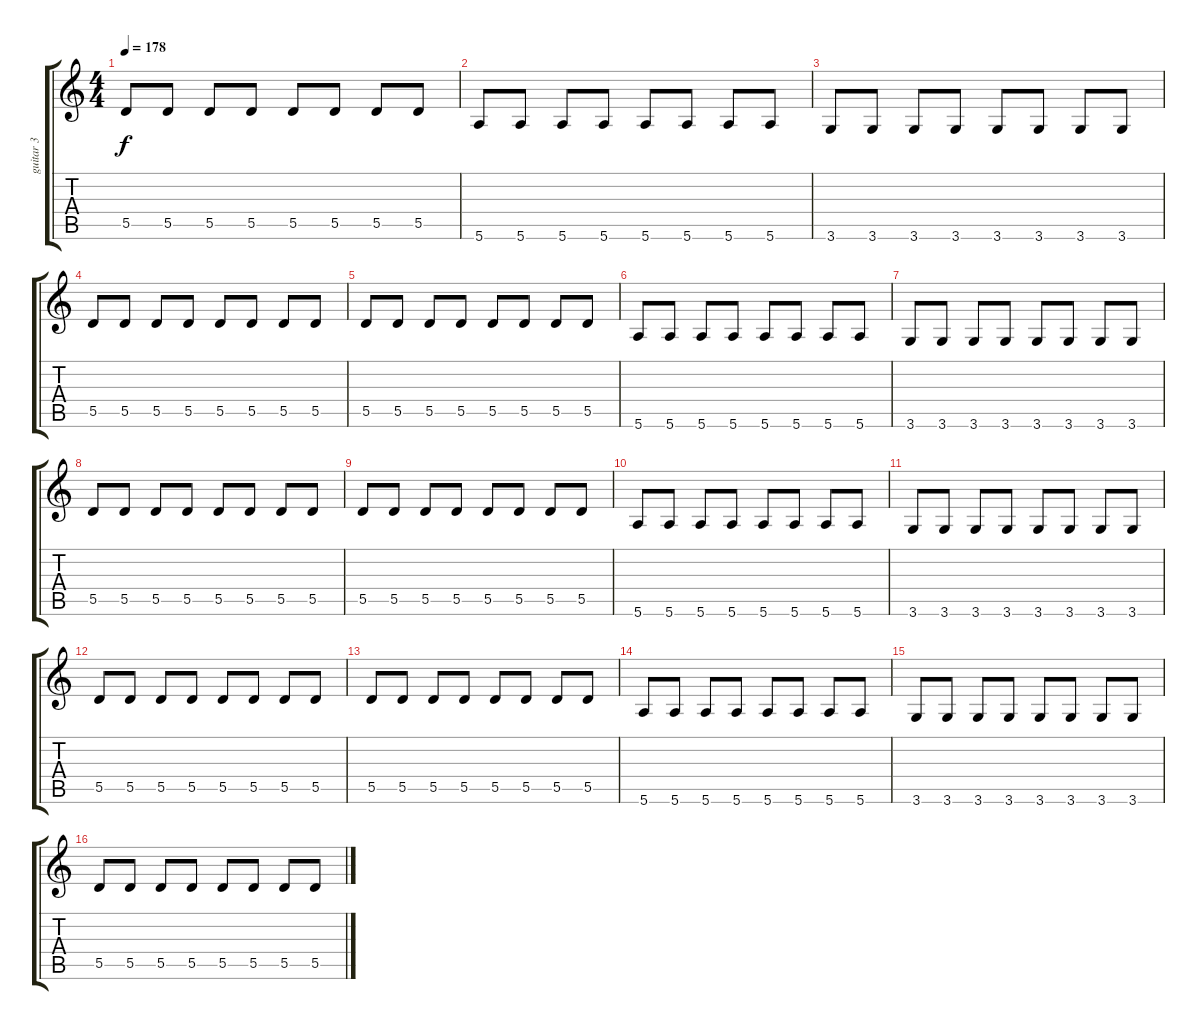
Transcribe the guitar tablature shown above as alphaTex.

\track ("guitar 3" "guitar 3") {instrument electricbassfinger}
\staff {score tabs}
\tuning (E4 B3 G3 D3 A2 E2) {hide}
\ts (4 4)
\tempo 178
\clef g2
\ks c
5.5.8{dy f} 5.5.8 5.5.8 5.5.8 5.5.8 5.5.8 5.5.8 5.5.8 |
5.6.8 5.6.8 5.6.8 5.6.8 5.6.8 5.6.8 5.6.8 5.6.8 |
3.6.8 3.6.8 3.6.8 3.6.8 3.6.8 3.6.8 3.6.8 3.6.8 |
5.5.8 5.5.8 5.5.8 5.5.8 5.5.8 5.5.8 5.5.8 5.5.8 |
5.5.8 5.5.8 5.5.8 5.5.8 5.5.8 5.5.8 5.5.8 5.5.8 |
5.6.8 5.6.8 5.6.8 5.6.8 5.6.8 5.6.8 5.6.8 5.6.8 |
3.6.8 3.6.8 3.6.8 3.6.8 3.6.8 3.6.8 3.6.8 3.6.8 |
5.5.8 5.5.8 5.5.8 5.5.8 5.5.8 5.5.8 5.5.8 5.5.8 |
5.5.8 5.5.8 5.5.8 5.5.8 5.5.8 5.5.8 5.5.8 5.5.8 |
5.6.8 5.6.8 5.6.8 5.6.8 5.6.8 5.6.8 5.6.8 5.6.8 |
3.6.8 3.6.8 3.6.8 3.6.8 3.6.8 3.6.8 3.6.8 3.6.8 |
5.5.8 5.5.8 5.5.8 5.5.8 5.5.8 5.5.8 5.5.8 5.5.8 |
5.5.8 5.5.8 5.5.8 5.5.8 5.5.8 5.5.8 5.5.8 5.5.8 |
5.6.8{volume 11} 5.6.8 5.6.8 5.6.8 5.6.8 5.6.8 5.6.8 5.6.8 |
3.6.8{volume 10} 3.6.8 3.6.8 3.6.8 3.6.8 3.6.8 3.6.8 3.6.8 |
5.5.8{volume 9} 5.5.8 5.5.8 5.5.8 5.5.8 5.5.8 5.5.8 5.5.8
